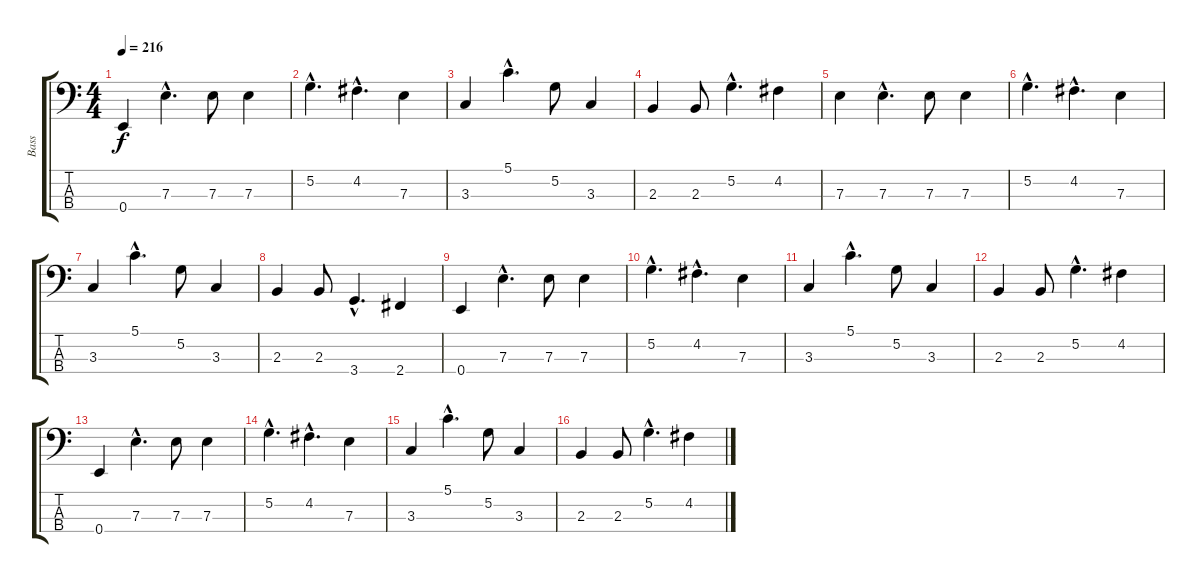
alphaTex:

\track ("Bass" "Bass") {instrument acousticbass}
\staff {score tabs}
\tuning (G2 D2 A1 E1) {hide}
\ts (4 4)
\tempo 216
\clef f4
\ks c
0.4.4{dy f} 7.3{hac}.4{d} 7.3.8 7.3.4 |
5.2{hac}.4{d} 4.2{hac}.4{d} 7.3.4 |
3.3.4 5.1{hac}.4{d} 5.2.8 3.3.4 |
2.3.4 2.3.8 5.2{hac}.4{d} 4.2.4 |
7.3.4 7.3{hac}.4{d} 7.3.8 7.3.4 |
5.2{hac}.4{d} 4.2{hac}.4{d} 7.3.4 |
3.3.4 5.1{hac}.4{d} 5.2.8 3.3.4 |
2.3.4 2.3.8 3.4{hac}.4{d} 2.4.4 |
0.4.4 7.3{hac}.4{d} 7.3.8 7.3.4 |
5.2{hac}.4{d} 4.2{hac}.4{d} 7.3.4 |
3.3.4 5.1{hac}.4{d} 5.2.8 3.3.4 |
2.3.4 2.3.8 5.2{hac}.4{d} 4.2.4 |
0.4.4 7.3{hac}.4{d} 7.3.8 7.3.4 |
5.2{hac}.4{d} 4.2{hac}.4{d} 7.3.4 |
3.3.4 5.1{hac}.4{d} 5.2.8 3.3.4 |
2.3.4 2.3.8 5.2{hac}.4{d} 4.2.4
